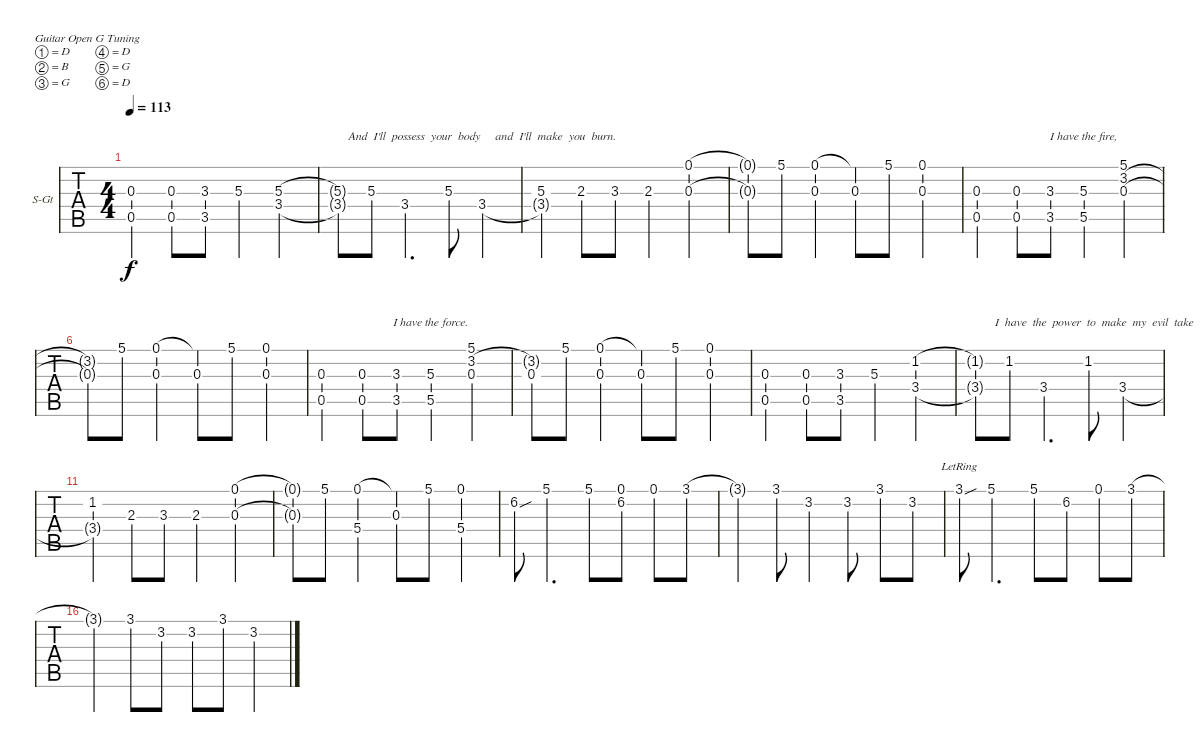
\bracketExtendMode nobrackets
\firstSystemTrackNameOrientation horizontal
\otherSystemsTrackNameOrientation horizontal
\defaultBarNumberDisplay FirstOfSystem
\track ("Open G" "S-Gt") {solo instrument acousticguitarsteel}
\staff {tabs}
\tuning (D4 B3 G3 D3 G2 D2)
\ts (4 4)
\tempo 113
\clef g2
\scale
0.25
\ks c
(0.3 0.5).4{lyrics (0 "") lyrics (1 "") lyrics (2 "") lyrics (3 "") lyrics (4 "") dy f} (0.3 0.5).8{lyrics (0 "") lyrics (1 "") lyrics (2 "") lyrics (3 "") lyrics (4 "")} (3.3 3.5).8{lyrics (0 "") lyrics (1 "") lyrics (2 "") lyrics (3 "") lyrics (4 "")} 5.3.4{lyrics (0 "") lyrics (1 "") lyrics (2 "") lyrics (3 "") lyrics (4 "")} (3.4 5.3).4{lyrics (0 "") lyrics (1 "") lyrics (2 "") lyrics (3 "") lyrics (4 "")} |
\scale
0.25 (3.4{t} 5.3{t}).8{lyrics (0 "") lyrics (1 "") lyrics (2 "") lyrics (3 "") lyrics (4 "")} 5.3.8{lyrics (0 "") lyrics (1 "") lyrics (2 "") lyrics (3 "") lyrics (4 "")} 3.4.4{d lyrics (0 "") lyrics (1 "") lyrics (2 "") lyrics (3 "") lyrics (4 "")} 5.3.8{lyrics (0 "") lyrics (1 "") lyrics (2 "") lyrics (3 "") lyrics (4 "")} 3.4.4{lyrics (0 "") lyrics (1 "") lyrics (2 "") lyrics (3 "And  I'll  possess  your  body     and  I'll  make  you  burn.") lyrics (4 "")} |
\scale
0.25 (3.4{t} 5.3).4{lyrics (0 "") lyrics (1 "") lyrics (2 "") lyrics (3 "") lyrics (4 "")} 2.3.8{lyrics (0 "") lyrics (1 "") lyrics (2 "") lyrics (3 "") lyrics (4 "")} 3.3.8{lyrics (0 "") lyrics (1 "") lyrics (2 "") lyrics (3 "") lyrics (4 "")} 2.3.4{lyrics (0 "") lyrics (1 "") lyrics (2 "") lyrics (3 "") lyrics (4 "")} (0.1 0.3).4{lyrics (0 "") lyrics (1 "") lyrics (2 "") lyrics (3 "") lyrics (4 "")} |
\scale
0.25 (0.3{t} 0.1{t}).8{lyrics (0 "") lyrics (1 "") lyrics (2 "") lyrics (3 "") lyrics (4 "")} 5.1.8{lyrics (0 "") lyrics (1 "") lyrics (2 "") lyrics (3 "") lyrics (4 "")} (0.1 0.3).4{lyrics (0 "") lyrics (1 "") lyrics (2 "") lyrics (3 "") lyrics (4 "")} (0.1{t} 0.3).8{lyrics (0 "") lyrics (1 "") lyrics (2 "") lyrics (3 "") lyrics (4 "")} 5.1.8{lyrics (0 "") lyrics (1 "") lyrics (2 "") lyrics (3 "") lyrics (4 "")} (0.1 0.3).4{lyrics (0 "") lyrics (1 "") lyrics (2 "") lyrics (3 "") lyrics (4 "")} |
\scale
0.25 (0.3 0.5).4{lyrics (0 "") lyrics (1 "") lyrics (2 "") lyrics (3 "") lyrics (4 "")} (0.3 0.5).8{lyrics (0 "") lyrics (1 "") lyrics (2 "") lyrics (3 "") lyrics (4 "")} (3.3 3.5).8{lyrics (0 "") lyrics (1 "") lyrics (2 "") lyrics (3 "") lyrics (4 "")} (5.3 5.5).4{lyrics (0 "") lyrics (1 "") lyrics (2 "") lyrics (3 "I have the fire,") lyrics (4 "")} (5.1 3.2 0.3).4{lyrics (0 "") lyrics (1 "") lyrics (2 "") lyrics (3 "") lyrics (4 "")} |
\scale
0.25 (3.2{t} 0.3{t}).8{lyrics (0 "") lyrics (1 "") lyrics (2 "") lyrics (3 "") lyrics (4 "")} 5.1.8{lyrics (0 "") lyrics (1 "") lyrics (2 "") lyrics (3 "") lyrics (4 "")} (0.1 0.3).4{lyrics (0 "") lyrics (1 "") lyrics (2 "") lyrics (3 "") lyrics (4 "")} (0.1{t} 0.3).8{lyrics (0 "") lyrics (1 "") lyrics (2 "") lyrics (3 "") lyrics (4 "")} 5.1.8{lyrics (0 "") lyrics (1 "") lyrics (2 "") lyrics (3 "") lyrics (4 "")} (0.1 0.3).4{lyrics (0 "") lyrics (1 "") lyrics (2 "") lyrics (3 "") lyrics (4 "")} |
\scale
0.25 (0.3 0.5).4{lyrics (0 "") lyrics (1 "") lyrics (2 "") lyrics (3 "") lyrics (4 "")} (0.3 0.5).8{lyrics (0 "") lyrics (1 "") lyrics (2 "") lyrics (3 "") lyrics (4 "")} (3.3 3.5).8{lyrics (0 "") lyrics (1 "") lyrics (2 "") lyrics (3 "") lyrics (4 "")} (5.3 5.5).4{lyrics (0 "") lyrics (1 "") lyrics (2 "") lyrics (3 "I have the force.") lyrics (4 "")} (5.1 3.2 0.3).4{lyrics (0 "") lyrics (1 "") lyrics (2 "") lyrics (3 "") lyrics (4 "")} |
\scale
0.25 (3.2{t} 0.3).8{lyrics (0 "") lyrics (1 "") lyrics (2 "") lyrics (3 "") lyrics (4 "")} 5.1.8{lyrics (0 "") lyrics (1 "") lyrics (2 "") lyrics (3 "") lyrics (4 "")} (0.1 0.3).4{lyrics (0 "") lyrics (1 "") lyrics (2 "") lyrics (3 "") lyrics (4 "")} (0.1{t} 0.3).8{lyrics (0 "") lyrics (1 "") lyrics (2 "") lyrics (3 "") lyrics (4 "")} 5.1.8{lyrics (0 "") lyrics (1 "") lyrics (2 "") lyrics (3 "") lyrics (4 "")} (0.1 0.3).4{lyrics (0 "") lyrics (1 "") lyrics (2 "") lyrics (3 "") lyrics (4 "")} |
\scale
0.25 (0.3 0.5).4{lyrics (0 "") lyrics (1 "") lyrics (2 "") lyrics (3 "") lyrics (4 "")} (0.3 0.5).8{lyrics (0 "") lyrics (1 "") lyrics (2 "") lyrics (3 "") lyrics (4 "")} (3.3 3.5).8{lyrics (0 "") lyrics (1 "") lyrics (2 "") lyrics (3 "") lyrics (4 "")} 5.3.4{lyrics (0 "") lyrics (1 "") lyrics (2 "") lyrics (3 "") lyrics (4 "")} (1.2 3.4).4{lyrics (0 "") lyrics (1 "") lyrics (2 "") lyrics (3 "") lyrics (4 "")} |
\scale
0.25 (1.2{t} 3.4{t}).8{lyrics (0 "") lyrics (1 "") lyrics (2 "") lyrics (3 "") lyrics (4 "")} 1.2.8{lyrics (0 "") lyrics (1 "") lyrics (2 "") lyrics (3 "") lyrics (4 "")} 3.4.4{d lyrics (0 "") lyrics (1 "") lyrics (2 "") lyrics (3 "") lyrics (4 "")} 1.2.8{lyrics (0 "") lyrics (1 "") lyrics (2 "") lyrics (3 "") lyrics (4 "")} 3.4.4{lyrics (0 "") lyrics (1 "") lyrics (2 "") lyrics (3 "I  have  the  power  to  make  my  evil  take  it's  course.") lyrics (4 "")} |
\scale
0.25 (3.4{t} 1.2).4 2.3.8 3.3.8 2.3.4 (0.1 0.3).4 |
\scale
0.25 (0.3{t} 0.1{t}).8 5.1.8 (5.4 0.1).4 (0.1{t} 0.3).8 5.1.8 (5.4 0.1).4 |
\scale
0.25 6.2{sou}.8 5.1.4{d} 5.1.8 (6.2 0.1).8 0.1.8 3.1.8 |
\scale
0.25 3.1{t}.4 3.1.8 3.2.4 3.2.8 3.1.8 3.2.8 |
\scale
0.25 3.1{sou lr}.8 5.1.4{d} 5.1.8 6.2.8 0.1.8 3.1.8 |
\scale
0.25 3.1{t}.4 3.1.8 3.2.8 3.2.8 3.1.8 3.2.4
